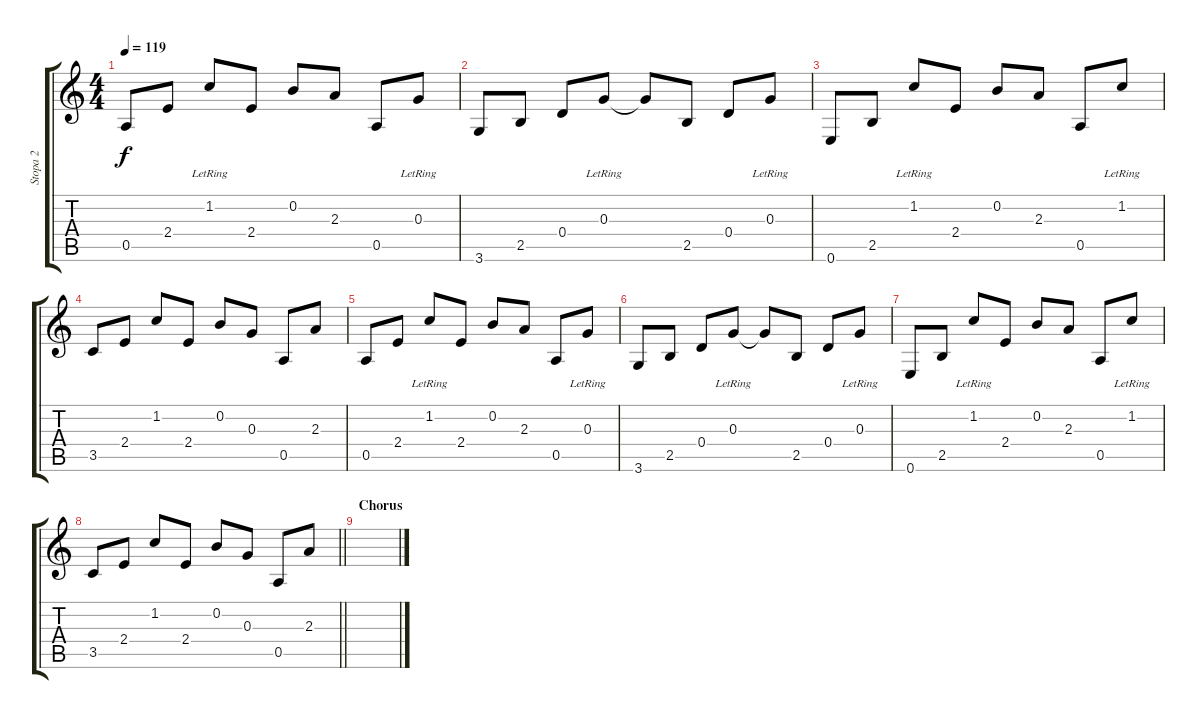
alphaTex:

\track ("Stopa 2" "Stopa 2") {instrument acousticguitarsteel}
\staff {score tabs}
\tuning (E4 B3 G3 D3 A2 E2) {hide}
\ts (4 4)
\tempo 119
\clef g2
\ks c
0.5.8{dy f} 2.4.8 1.2{lr}.8 2.4.8 0.2.8 2.3.8 0.5.8 0.3{lr}.8 |
3.6.8 2.5.8 0.4.8 0.3{lr}.8 0.3{t}.8 2.5.8 0.4.8 0.3{lr}.8 |
0.6.8 2.5.8 1.2{lr}.8 2.4.8 0.2.8 2.3.8 0.5.8 1.2{lr}.8 |
3.5.8 2.4.8 1.2.8 2.4.8 0.2.8 0.3.8 0.5.8 2.3.8 |
0.5.8 2.4.8 1.2{lr}.8 2.4.8 0.2.8 2.3.8 0.5.8 0.3{lr}.8 |
3.6.8 2.5.8 0.4.8 0.3{lr}.8 0.3{t}.8 2.5.8 0.4.8 0.3{lr}.8 |
0.6.8 2.5.8 1.2{lr}.8 2.4.8 0.2.8 2.3.8 0.5.8 1.2{lr}.8 |
\barLineRight lightlight
3.5.8 2.4.8 1.2.8 2.4.8 0.2.8 0.3.8 0.5.8 2.3.8 |
\section ("" "Chorus")
